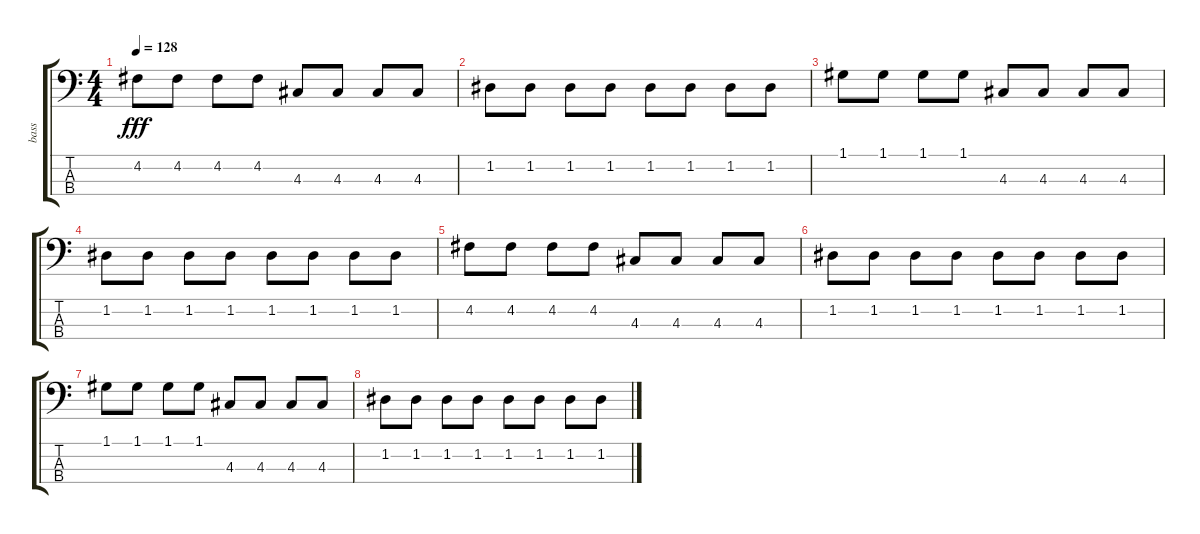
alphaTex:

\track ("bass" "bass") {instrument synthbass1}
\staff {score tabs}
\tuning (G2 D2 A1 E1) {hide}
\ts (4 4)
\tempo 128
\clef f4
\ks c
4.2.8{dy fff} 4.2.8 4.2.8 4.2.8 4.3.8 4.3.8 4.3.8 4.3.8 |
1.2.8 1.2.8 1.2.8 1.2.8 1.2.8 1.2.8 1.2.8 1.2.8 |
1.1.8 1.1.8 1.1.8 1.1.8 4.3.8 4.3.8 4.3.8 4.3.8 |
1.2.8 1.2.8 1.2.8 1.2.8 1.2.8 1.2.8 1.2.8 1.2.8 |
4.2.8 4.2.8 4.2.8 4.2.8 4.3.8 4.3.8 4.3.8 4.3.8 |
1.2.8 1.2.8 1.2.8 1.2.8 1.2.8 1.2.8 1.2.8 1.2.8 |
1.1.8 1.1.8 1.1.8 1.1.8 4.3.8 4.3.8 4.3.8 4.3.8 |
1.2.8 1.2.8 1.2.8 1.2.8 1.2.8 1.2.8 1.2.8 1.2.8
